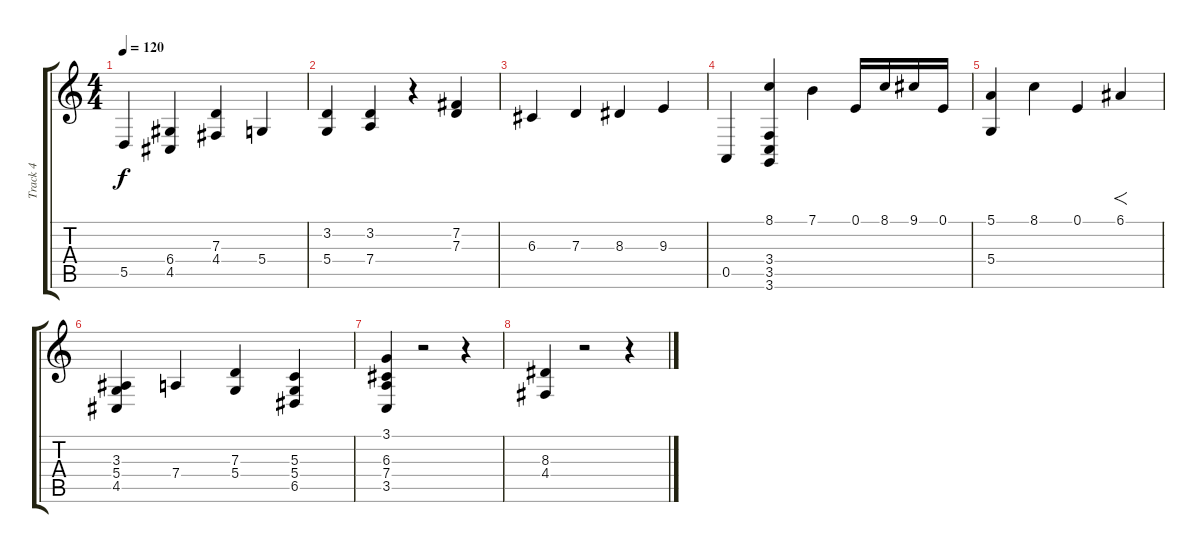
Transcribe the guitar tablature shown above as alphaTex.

\track ("Track 4" "Track 4") {instrument orchestrahit}
\staff {score tabs}
\tuning (E4 B3 G3 D3 A2 E2) {hide}
\ts (4 4)
\tempo 120
\clef g2
\ks c
5.5.4{dy f} (6.4 4.5).4 (7.3 4.4).4 5.4.4 |
(3.2 5.4).4 (3.2 7.4).4 r.4 (7.2 7.3).4 |
6.3.4 7.3.4 8.3.4 9.3.4 |
0.5.4 (8.1 3.4 3.5 3.6).4 7.1.4 0.1.16 8.1.16 9.1.16 0.1.16 |
(5.1 5.4).4 8.1.4 0.1.4 6.1.4{f} |
(3.3 5.4 4.5).4 7.4.4 (7.3 5.4).4 (5.3 5.4 6.5).4 |
(3.1 6.3 7.4 3.5).4 r.2 r.4 |
(8.3 4.4).4 r.2 r.4
